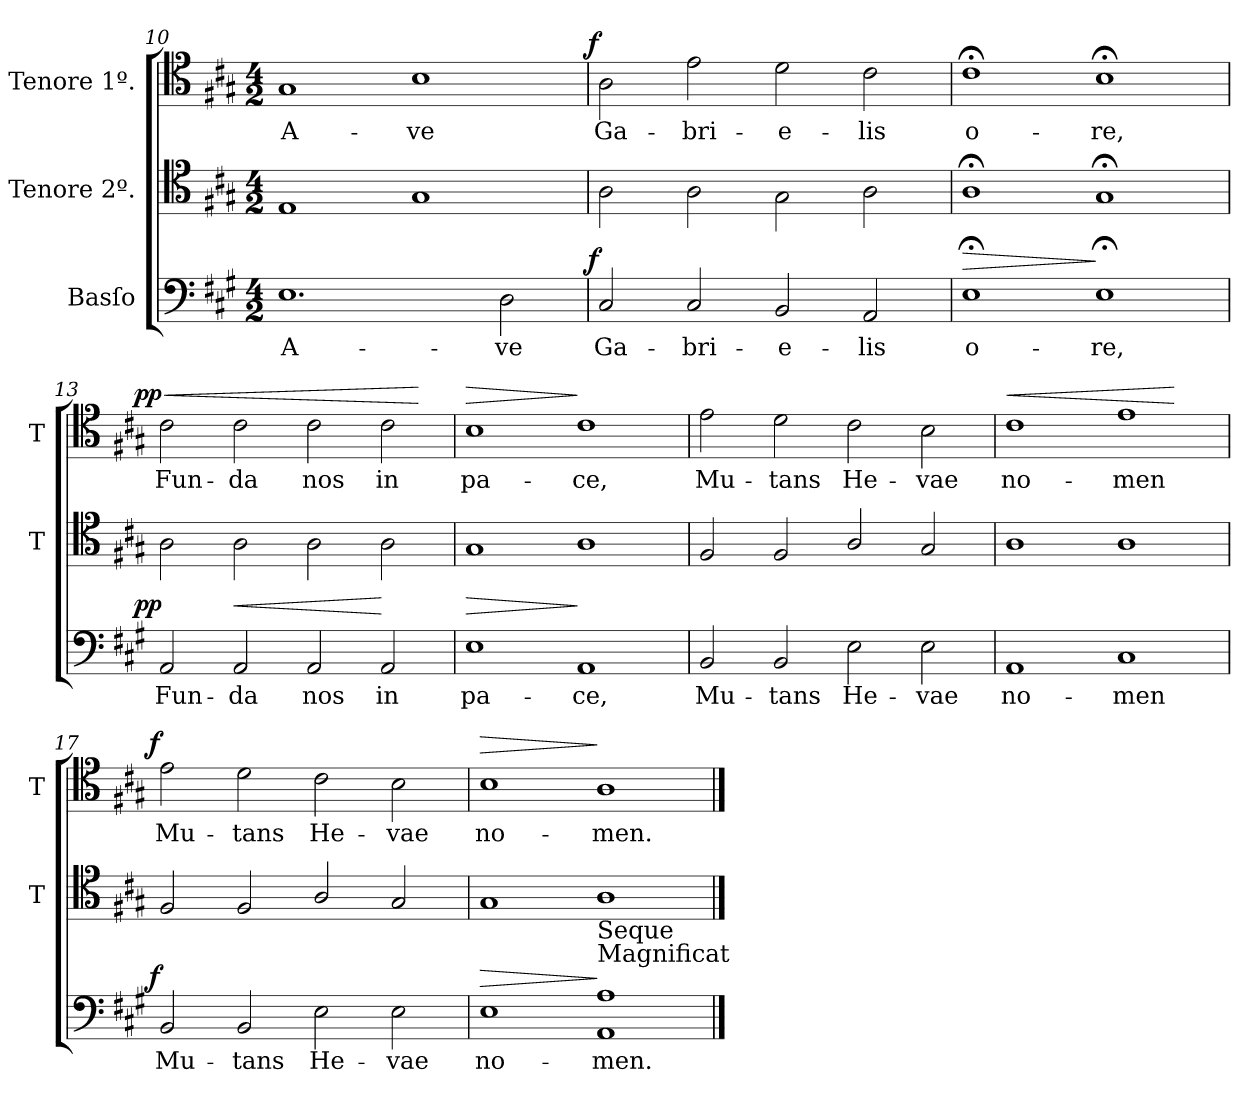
**kern	**text	**dynam	**kern	**kern	**text	**dynam
*part3	*part3	*part3	*part2	*part1	*part1	*part1
*staff3	*staff3	*staff3	*staff2	*staff1	*staff1	*staff1
*I"Basſo	*	*	*I"Tenore 2º.	*I"Tenore 1º.	*	*
*	*	*	*I'T	*I'T	*	*
*clefF4	*	*	*clefC4	*clefC4	*	*
*k[f#c#g#]	*	*	*k[f#c#g#]	*k[f#c#g#]	*	*
*A:	*	*	*A:	*A:	*	*
*M4/2	*	*	*M4/2	*M4/2	*	*
=10	=10	=10	=10	=10	=10	=10
1.E	A-	.	1E	1G#	A-	.
.	.	.	1G#	1B	-ve	.
2D\	-ve	.	.	.	.	.
=11	=11	=11	=11	=11	=11	=11
!	!	!LO:DY:a:rj	!	!	!	!LO:DY:a:rj
2C#/	Ga-	f	2A\	2A\	Ga-	f
2C#/	-bri-	.	2A\	2e\	-bri-	.
2BB/	-e-	.	2G#\	2d\	-e-	.
2AA/	-lis	.	2A\	2c#\	-lis	.
=12	=12	=12	=12	=12	=12	=12
!	!	!LO:HP:a	!	!	!	!
1E;<	o-	>	1A;<	1c#;<	o-	.
1E;<	-re,	]	1G#;<	1B;<	-re,	.
=13	=13	=13	=13	=13	=13	=13
!	!	!LO:DY:a:rj	!	!	!	!LO:HP:a
!	!	!	!	!	!	!LO:DY:n=1:a:rj
2AA/	Fun-	pp	2A\	2c#\	Fun-	< pp
!	!	!LO:HP:a	!	!	!	!
2AA/	-da	<	2A\	2c#\	-da	.
2AA/	nos	.	2A\	2c#\	nos	.
2AA/	in	[	2A\	2c#\	in	.
.	.	.	.	.	.	[
=14	=14	=14	=14	=14	=14	=14
!	!	!LO:HP:a	!	!	!	!LO:HP:a
1E	pa-	>	1G#	1B	pa-	>
1AA	-ce,	]	1A	1c#	-ce,	]
=15	=15	=15	=15	=15	=15	=15
2BB/	Mu-	.	2F#/	2e\	Mu-	.
2BB/	-tans	.	2F#/	2d\	-tans	.
2E\	He-	.	2A/	2c#\	He-	.
2E\	-vae	.	2G#/	2B\	-vae	.
=16	=16	=16	=16	=16	=16	=16
!	!	!	!	!	!	!LO:HP:a
1AA	no-	.	1A	1c#	no-	<
1C#	-men	.	1A	1e	-men	.
.	.	.	.	.	.	[
=17	=17	=17	=17	=17	=17	=17
!	!	!LO:DY:a:rj	!	!	!	!LO:DY:a:rj
2BB/	Mu-	f	2F#/	2e\	Mu-	f
2BB/	-tans	.	2F#/	2d\	-tans	.
2E\	He-	.	2A/	2c#\	He-	.
2E\	-vae	.	2G#/	2B\	-vae	.
=18	=18	=18	=18	=18	=18	=18
!	!	!LO:HP:a	!	!	!	!LO:HP:a
1E	no-	>	1G#	1B	no-	>
!	!	!	!LO:TX:b:t=Seque\nMagnificat	!	!	!
1AA 1A	-men.	]	1A	1A	-men.	]
==	==	==	==	==	==	==
*-	*-	*-	*-	*-	*-	*-
